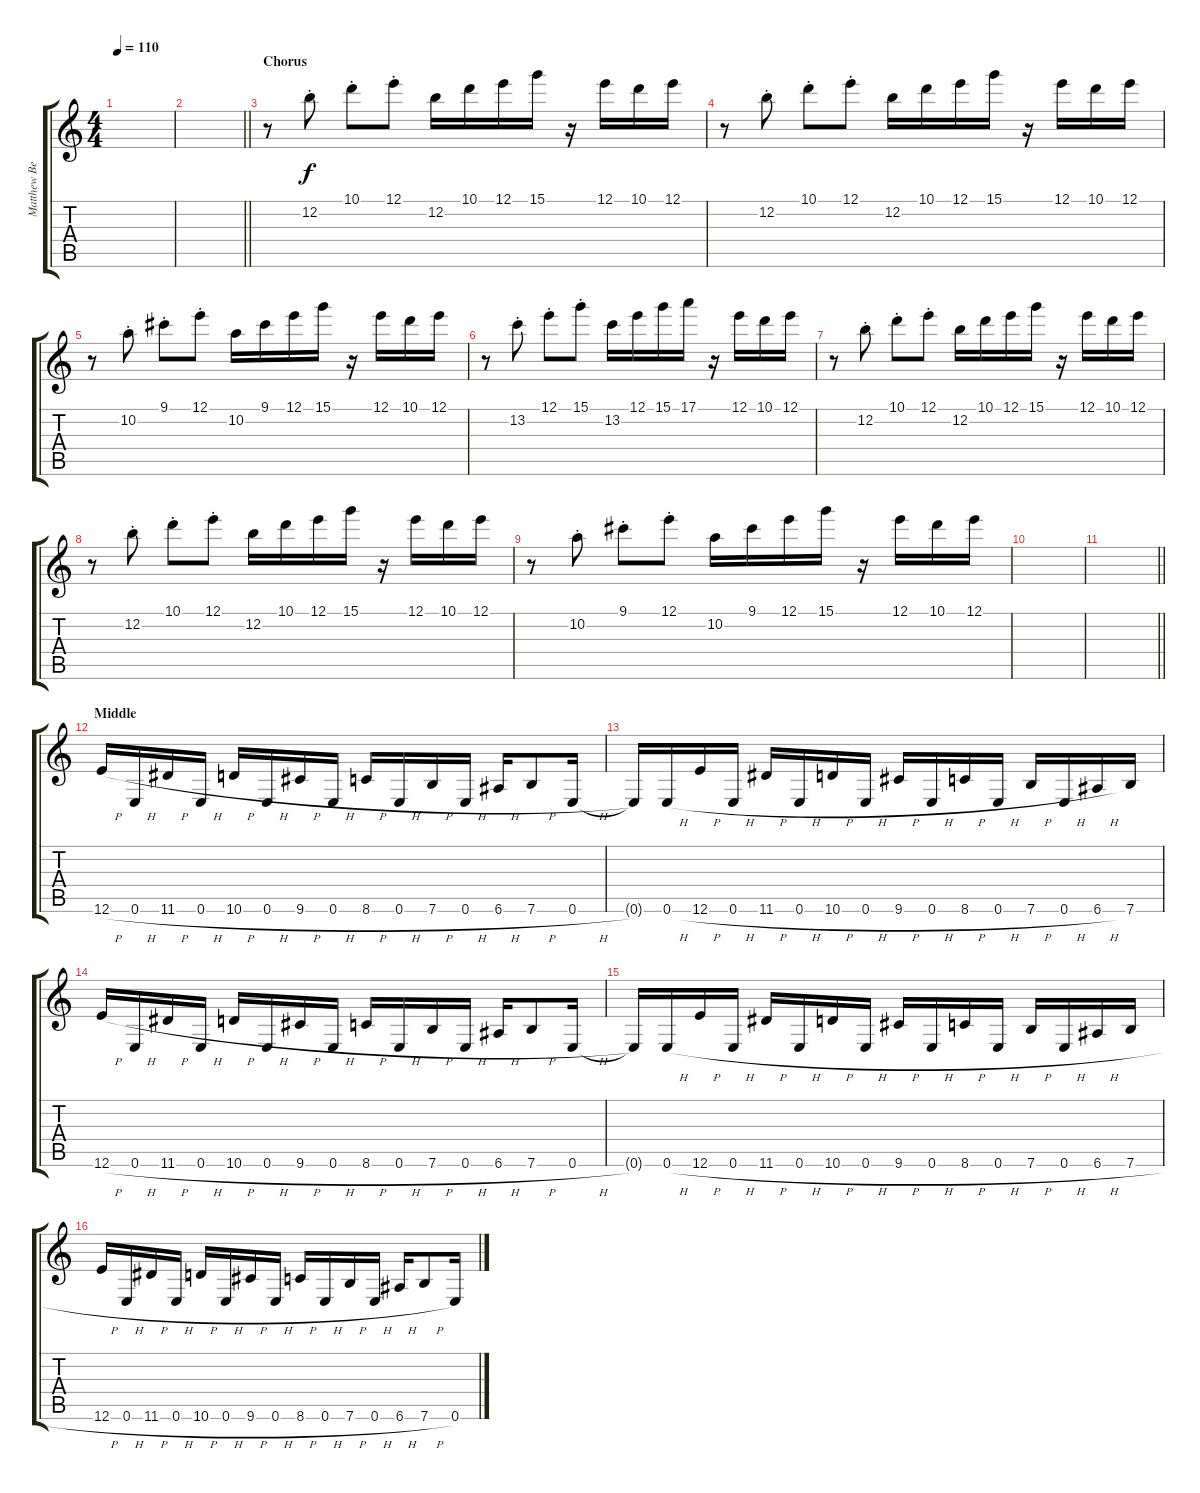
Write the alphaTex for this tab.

\track ("Matthew Bellamy (Guitar II)" "Matthew Be") {instrument overdrivenguitar}
\staff {score tabs}
\tuning (E4 B3 G3 D3 A2 E2) {hide}
\ts (4 4)
\tempo 110
\clef g2
\ks c
|
\barLineRight lightlight
|
\section ("" "Chorus")
r.8 12.2{st}.8 10.1{st}.8 12.1{st}.8 12.2.16 10.1.16 12.1.16 15.1.16 r.16 12.1.16 10.1.16 12.1.16 |
r.8 12.2{st}.8 10.1{st}.8 12.1{st}.8 12.2.16 10.1.16 12.1.16 15.1.16 r.16 12.1.16 10.1.16 12.1.16 |
r.8 10.2{st}.8 9.1{st}.8 12.1{st}.8 10.2.16 9.1.16 12.1.16 15.1.16 r.16 12.1.16 10.1.16 12.1.16 |
r.8 13.2{st}.8 12.1{st}.8 15.1{st}.8 13.2.16 12.1.16 15.1.16 17.1.16 r.16 12.1.16 10.1.16 12.1.16 |
r.8 12.2{st}.8 10.1{st}.8 12.1{st}.8 12.2.16 10.1.16 12.1.16 15.1.16 r.16 12.1.16 10.1.16 12.1.16 |
r.8 12.2{st}.8 10.1{st}.8 12.1{st}.8 12.2.16 10.1.16 12.1.16 15.1.16 r.16 12.1.16 10.1.16 12.1.16 |
r.8 10.2{st}.8 9.1{st}.8 12.1{st}.8 10.2.16 9.1.16 12.1.16 15.1.16 r.16 12.1.16 10.1.16 12.1.16 |
|
\barLineRight lightlight
|
\section ("" "Middle")
12.6{h}.16 0.6{h}.16 11.6{h}.16 0.6{h}.16 10.6{h}.16 0.6{h}.16 9.6{h}.16 0.6{h}.16 8.6{h}.16 0.6{h}.16 7.6{h}.16 0.6{h}.16 6.6{h}.16 7.6{h}.8 0.6{h}.16 |
0.6{t}.16 0.6{h}.16 12.6{h}.16 0.6{h}.16 11.6{h}.16 0.6{h}.16 10.6{h}.16 0.6{h}.16 9.6{h}.16 0.6{h}.16 8.6{h}.16 0.6{h}.16 7.6{h}.16 0.6{h}.16 6.6{h}.16 7.6.16 |
12.6{h}.16 0.6{h}.16 11.6{h}.16 0.6{h}.16 10.6{h}.16 0.6{h}.16 9.6{h}.16 0.6{h}.16 8.6{h}.16 0.6{h}.16 7.6{h}.16 0.6{h}.16 6.6{h}.16 7.6{h}.8 0.6{h}.16 |
0.6{t}.16 0.6{h}.16 12.6{h}.16 0.6{h}.16 11.6{h}.16 0.6{h}.16 10.6{h}.16 0.6{h}.16 9.6{h}.16 0.6{h}.16 8.6{h}.16 0.6{h}.16 7.6{h}.16 0.6{h}.16 6.6{h}.16 7.6{h}.16 |
12.6{h}.16 0.6{h}.16 11.6{h}.16 0.6{h}.16 10.6{h}.16 0.6{h}.16 9.6{h}.16 0.6{h}.16 8.6{h}.16 0.6{h}.16 7.6{h}.16 0.6{h}.16 6.6{h}.16 7.6{h}.8 0.6{h}.16
